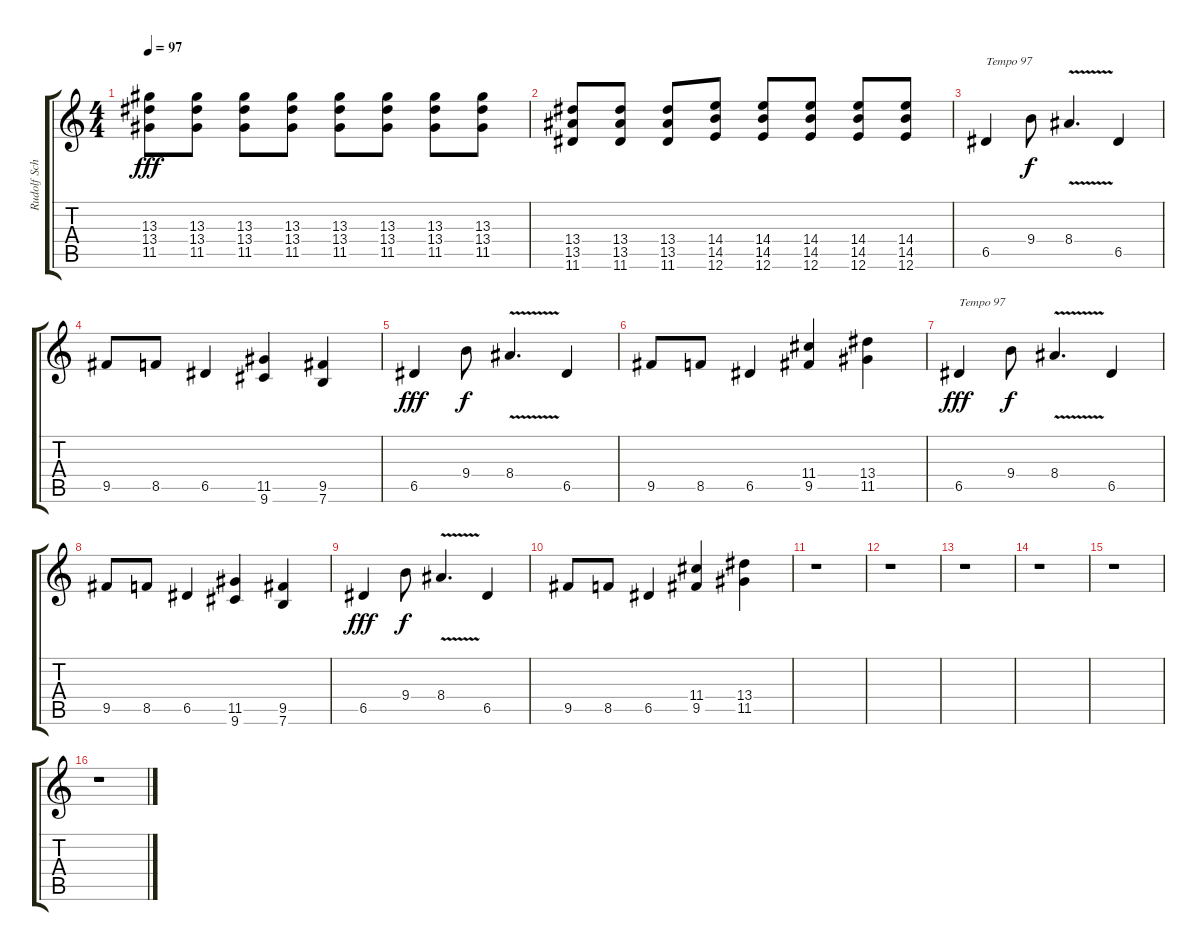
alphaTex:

\track ("Rudolf Schenker" "Rudolf Sch") {instrument overdrivenguitar}
\staff {score tabs}
\tuning (E4 B3 G3 D3 A2 E2) {hide}
\ts (4 4)
\tempo 97
\clef g2
\ks c
(13.3 13.4 11.5).8{dy fff} (13.3 13.4 11.5).8 (13.3 13.4 11.5).8 (13.3 13.4 11.5).8 (13.3 13.4 11.5).8 (13.3 13.4 11.5).8 (13.3 13.4 11.5).8 (13.3 13.4 11.5).8 |
(13.4 13.5 11.6).8 (13.4 13.5 11.6).8 (13.4 13.5 11.6).8 (14.4 14.5 12.6).8 (14.4 14.5 12.6).8 (14.4 14.5 12.6).8 (14.4 14.5 12.6).8 (14.4 14.5 12.6).8 |
6.5.4{txt "Tempo 97"} 9.4.8{dy f} 8.4{v}.4{d} 6.5.4 |
9.5.8 8.5.8 6.5.4 (11.5 9.6).4 (9.5 7.6).4 |
6.5.4{dy fff} 9.4.8{dy f} 8.4{v}.4{d} 6.5.4 |
9.5.8 8.5.8 6.5.4 (11.4 9.5).4 (13.4 11.5).4 |
6.5.4{txt "Tempo 97" dy fff} 9.4.8{dy f} 8.4{v}.4{d} 6.5.4 |
9.5.8 8.5.8 6.5.4 (11.5 9.6).4 (9.5 7.6).4 |
6.5.4{dy fff} 9.4.8{dy f} 8.4{v}.4{d} 6.5.4 |
9.5.8 8.5.8 6.5.4 (11.4 9.5).4 (13.4 11.5).4 |
r.1 |
r.1 |
r.1 |
r.1 |
r.1 |
r.1
